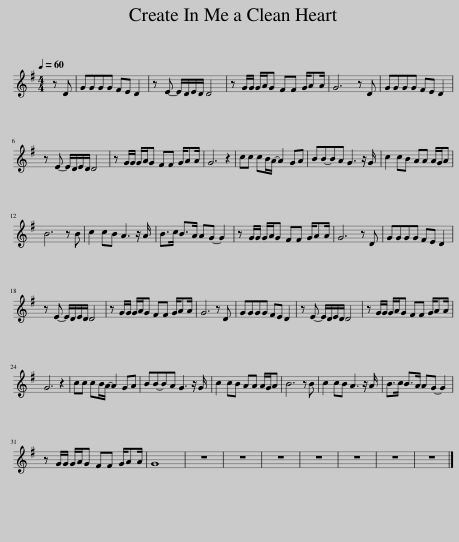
X:1
L:1/8
Q:1/4=60
M:4/4
I:linebreak $
K:G
V:1 treble
V:1
 z D | GGGG FE D2 | z E- E/D/E/D/ D4 | z G/G/ G/A/G FF G/AA/ | G6 z D | %5
 GGGG FE D2 |$ z E- E/D/E/D/ D4 | z G/G/ G/A/G FF G/AA/ | G6 z2 | cc cB/A/- A2 GA | %10
 BB-BA G3 z/ G/ | c2 cB AA A/G/A |$ B6 z B | c2 cB A3 z/ A/ | B>c B>A AG- G2 | %15
 z G/G/ G/A/G FF G/AA/ | G6 z D | GGGG FE D2 |$ z E- E/D/E/D/ D4 | z G/G/ G/A/G FF G/AA/ | %20
 G6 z D | GGGG FE D2 | z E- E/D/E/D/ D4 | z G/G/ G/A/G FF G/AA/ |$ G6 z2 | %25
 cc cB/A/- A2 GA | BB-BA G3 z/ G/ | c2 cB AA A/G/A | B6 z B | c2 cB A3 z/ A/ | %30
 B>c B>A AG- G2 |$ z G/G/ G/A/G FF G/AA/ | G8 | z8 | z8 | %35
 z8 | z8 | z8 | z8 | z8 |] %40
